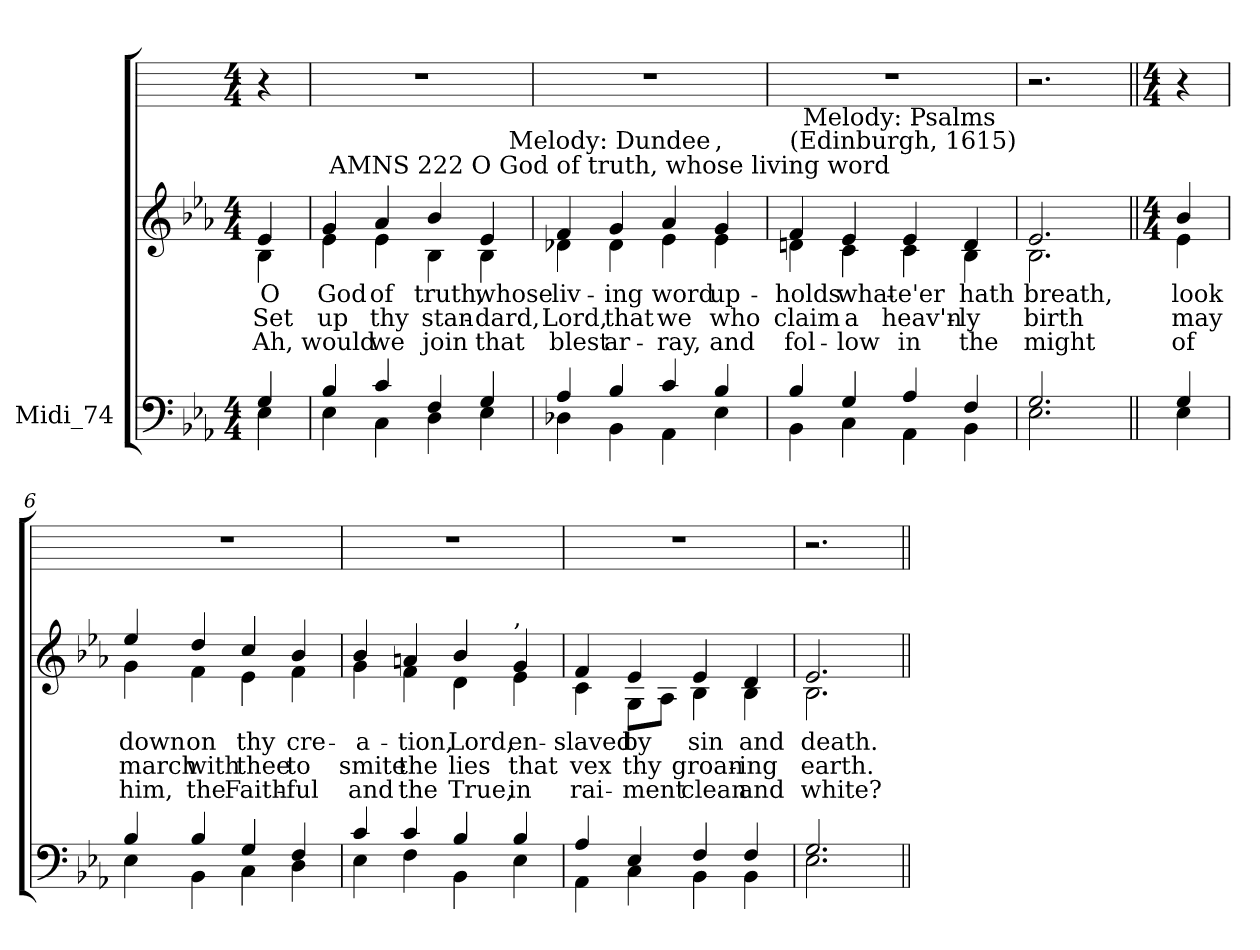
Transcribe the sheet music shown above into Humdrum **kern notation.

**kern	**kern	**text	**text	**text	**kern
*part3	*part2	*part2	*part2	*part2	*part1
*staff3	*staff2	*staff2	*staff2	*staff2	*staff1
*I"Midi_74	*	*	*	*	*
*clefF4	*clefG2	*	*	*	*
*k[b-e-a-]	*k[b-e-a-]	*	*	*	*
*E-:	*E-:	*	*	*	*
*M4/4	*M4/4	*	*	*	*M4/4
=	=	=	=	=	=
*^	*	*	*	*	*
!	!	!LO:TX:a:cj:t=Thomas Hughes\n(1822-1896)	!	!	!	!
!	!	!	!LO:LY:b	!LO:LY:b	!LO:LY:b	!
*	*	*^	*	*	*	*
4G/	4E-\	4e-/	4B-\	O	Set	Ah,	4r
=1	=1	=1	=1	=1	=1	=1	=1
!	!	!	!	!LO:LY:b	!LO:LY:b	!LO:LY:b	!
4B-/	4E-\	4g/	4e-\	God	up	would	1r
!	!	!	!	!LO:LY:b	!LO:LY:b	!LO:LY:b	!
4c/	4C\	4a-/	4e-\	of	thy	we	.
!	!	!	!	!LO:LY:b	!LO:LY:b	!LO:LY:b	!
4F/	4D\	4b-/	4B-\	truth,	stan-	-join	.
!	!	!	!	!LO:LY:b	!LO:LY:b	!LO:LY:b	!
4G/	4E-\	4e-/	4B-\	whose	dard,	that	.
=2	=2	=2	=2	=2	=2	=2	=2
!	!	!	!	!LO:LY:b	!LO:LY:b	!LO:LY:b	!
4A-/	4D-X\	4f/	4d-X\	liv-	-Lord,	blest	1r
!	!	!LO:TX:a:cj:t=AMNS 222 O God of truth, whose living word	!	!	!	!	!
!	!	!LO:TX:a:cj:t=Melody&colon; Dundee	!	!	!	!	!
!	!	!	!	!LO:LY:b	!LO:LY:b	!LO:LY:b	!
4B-/	4BB-\	4g/	4d-\	ing	that	ar-	.
!	!	!	!	!LO:LY:b	!LO:LY:b	!LO:LY:b	!
4c	4AA-\	4a-/	4e-\	-word	we	ray,	.
!	!	!LO:TX:a:t=,	!	!	!	!	!
!	!	!	!	!LO:LY:b	!LO:LY:b	!LO:LY:b	!
4B-/	4E-\	4g/	4e-\	up-	-who	and	.
=3	=3	=3	=3	=3	=3	=3	=3
!	!	!	!	!LO:LY:b	!LO:LY:b	!LO:LY:b	!
4B-/	4BB-\	4f/	4dn\	holds	claim	fol-	1r
!	!	!	!	!LO:LY:b	!LO:LY:b	!LO:LY:b	!
4G/	4C\	4e-/	4c\	-what-	-a	low	.
!	!	!LO:TX:a:cj:t=Melody&colon; Psalms \n(Edinburgh, 1615)	!	!	!	!	!
!	!	!	!	!LO:LY:b	!LO:LY:b	!LO:LY:b	!
4A-/	4AA-\	4e-/	4c\	e'er	heav'n-	-in	.
!	!	!	!	!LO:LY:b	!LO:LY:b	!LO:LY:b	!
4F/	4BB-\	4d/	4B-\	hath	ly	the	.
=4	=4	=4	=4	=4	=4	=4	=4
!	!	!	!	!LO:LY:b	!LO:LY:b	!LO:LY:b	!
2.G/	2.E-\	2.e-/	2.B-\	breath,	birth	might	2.r
!!LO:LB:g=z
=5||	=5||	=5||	=5||	=5||	=5||	=5||	=5||
*	*	*M4/4	*	*	*	*	*M4/4
!	!	!	!	!LO:LY:b	!LO:LY:b	!LO:LY:b	!
4G/	4E-\	4b-/	4e-\	look	may	of	4r
=6	=6	=6	=6	=6	=6	=6	=6
!	!	!	!	!LO:LY:b	!LO:LY:b	!LO:LY:b	!
4B-/	4E-\	4ee-/	4g\	down	march	him,	1r
!	!	!	!	!LO:LY:b	!LO:LY:b	!LO:LY:b	!
4B-/	4BB-\	4dd/	4f\	on	with	the	.
!	!	!	!	!LO:LY:b	!LO:LY:b	!LO:LY:b	!
4G/	4C\	4cc/	4e-\	thy	thee	Faith-	.
!	!	!	!	!LO:LY:b	!LO:LY:b	!LO:LY:b	!
4F/	4D\	4b-/	4f\	-cre-	-to	ful	.
=7	=7	=7	=7	=7	=7	=7	=7
!	!	!	!	!LO:LY:b	!LO:LY:b	!LO:LY:b	!
4c/	4E-\	4b-/	4g\	a-	-smite	and	1r
!	!	!	!	!LO:LY:b	!LO:LY:b	!LO:LY:b	!
4c/	4F\	4an/	4f\	tion,	the	the	.
!	!	!	!	!LO:LY:b	!LO:LY:b	!LO:LY:b	!
4B-/	4BB-\	4b-/	4d\	Lord,	lies	True,	.
!	!	!LO:TX:a:t=,	!	!	!	!	!
!	!	!	!	!LO:LY:b	!LO:LY:b	!LO:LY:b	!
4B-/	4E-\	4g/	4e-\	en-	-that	in	.
=8	=8	=8	=8	=8	=8	=8	=8
!	!	!	!	!LO:LY:b	!LO:LY:b	!LO:LY:b	!
4A-/	4AA-\	4f/	4c\	slaved	vex	rai-	1r
!	!	!	!	!LO:LY:b	!LO:LY:b	!LO:LY:b	!
4E-/	4C\	4e-/	8GL	-by	thy	ment	.
.	.	.	8A-J	.	.	.	.
!	!	!	!	!LO:LY:b	!LO:LY:b	!LO:LY:b	!
4F/	4BB-\	4e-/	4B-\	sin	groan-	-clean	.
!	!	!	!	!LO:LY:b	!LO:LY:b	!LO:LY:b	!
4F/	4BB-\	4d/	4B-\	and	ing	and	.
=9	=9	=9	=9	=9	=9	=9	=9
!	!	!	!	!LO:LY:b	!LO:LY:b	!LO:LY:b	!
2.G/	2.E-\	2.e-/	2.B-\	death.	earth.	white?	2.r
*v	*v	*	*	*	*	*	*
*	*v	*v	*	*	*	*
=||	=||	=||	=||	=||	=||
*-	*-	*-	*-	*-	*-
